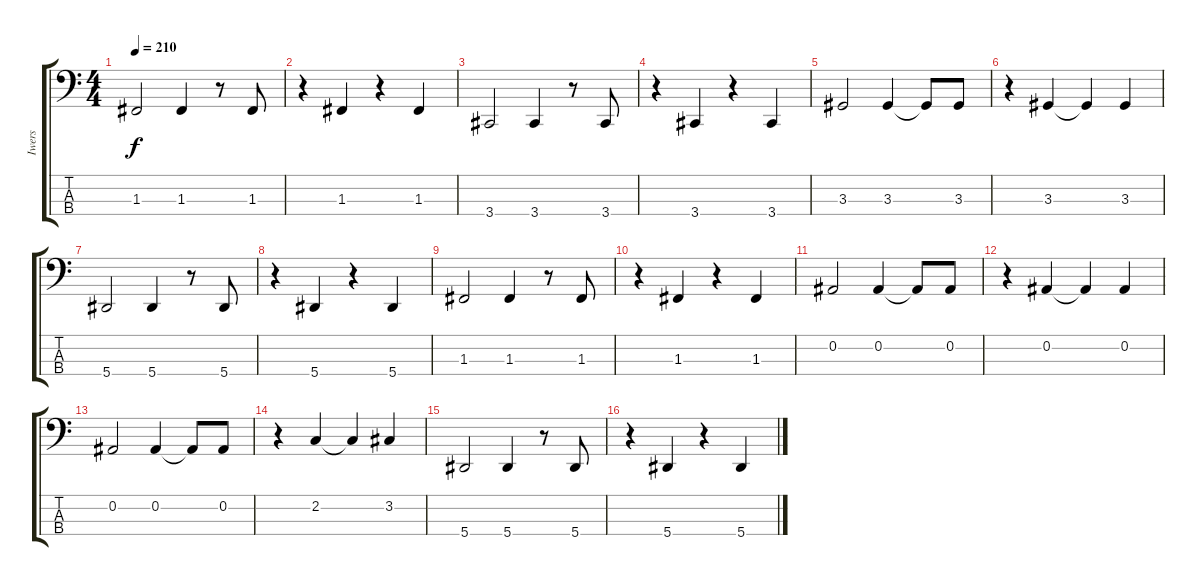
\track ("Iwers" "Iwers") {instrument electricbasspick}
\staff {score tabs}
\tuning (Eb2 Bb1 F1 Bb0) {hide}
\ts (4 4)
\tempo 210
\clef f4
\ks c
1.3.2{dy f} 1.3.4 r.8 1.3.8 |
r.4 1.3.4 r.4 1.3.4 |
3.4.2 3.4.4 r.8 3.4.8 |
r.4 3.4.4 r.4 3.4.4 |
3.3.2 3.3.4 3.3{t}.8 3.3.8 |
r.4 3.3.4 3.3{t}.4 3.3.4 |
5.4.2 5.4.4 r.8 5.4.8 |
r.4 5.4.4 r.4 5.4.4 |
1.3.2 1.3.4 r.8 1.3.8 |
r.4 1.3.4 r.4 1.3.4 |
0.2.2 0.2.4 0.2{t}.8 0.2.8 |
r.4 0.2.4 0.2{t}.4 0.2.4 |
0.2.2 0.2.4 0.2{t}.8 0.2.8 |
r.4 2.2.4 2.2{t}.4 3.2.4 |
5.4.2 5.4.4 r.8 5.4.8 |
r.4 5.4.4 r.4 5.4.4
